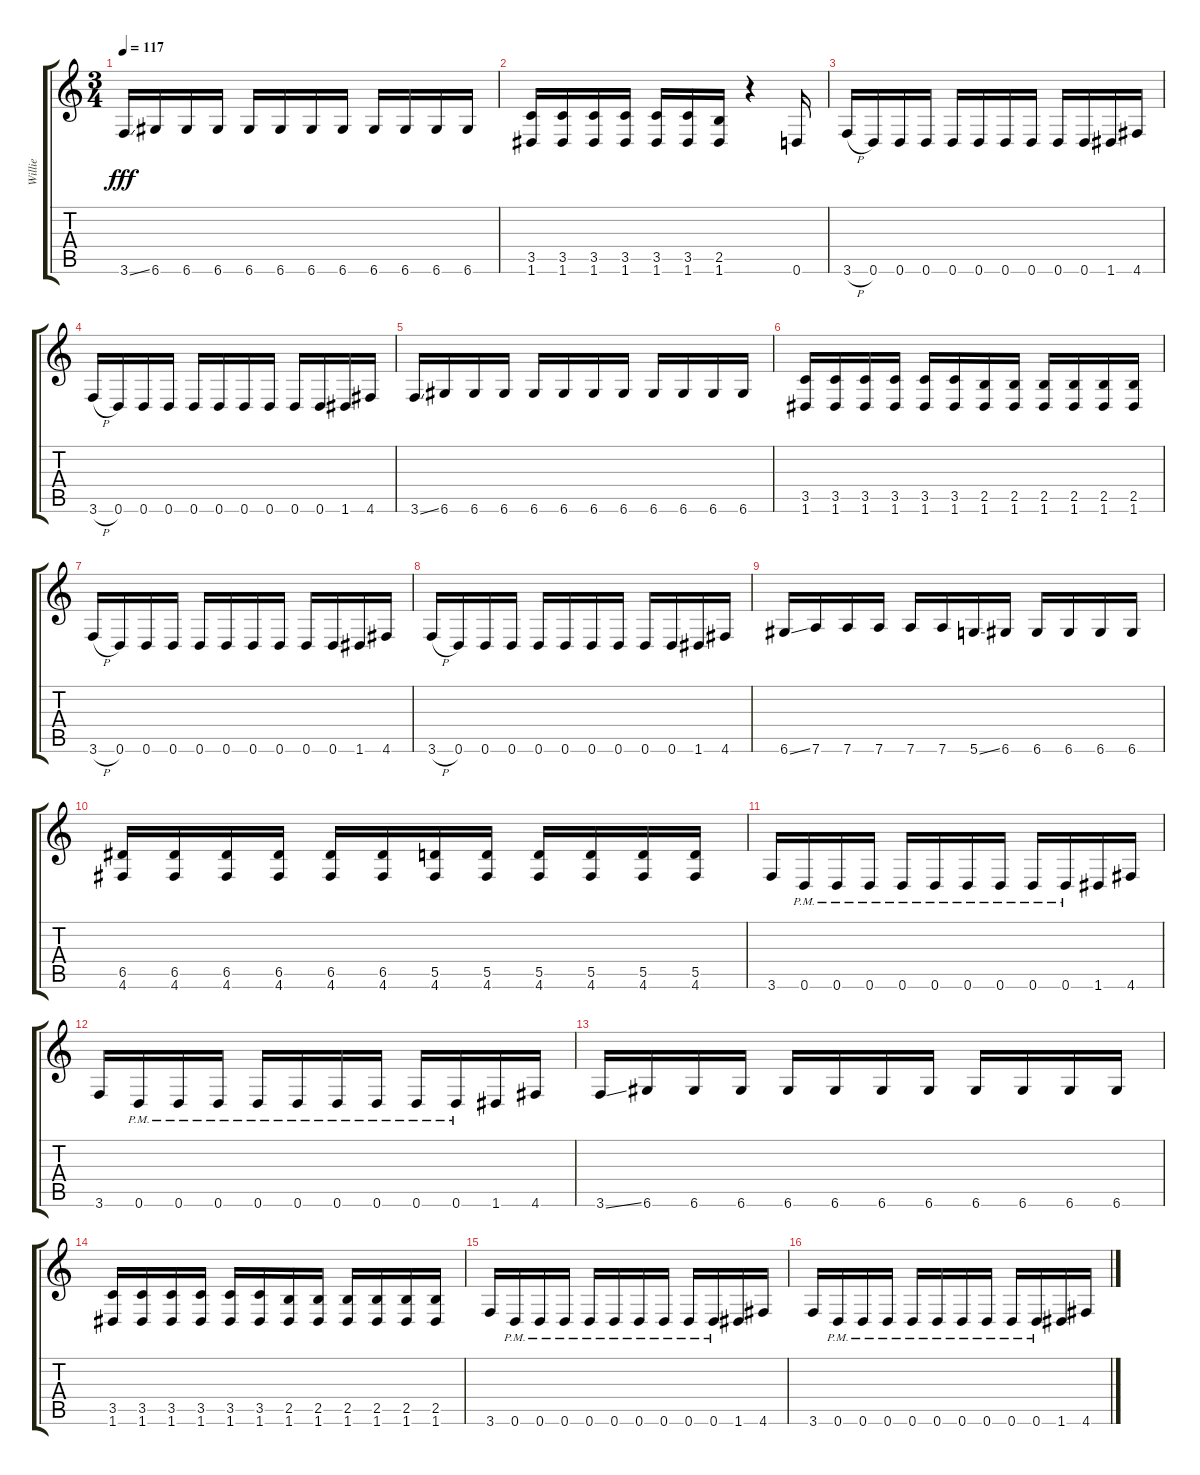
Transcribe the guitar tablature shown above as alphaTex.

\track ("Willie" "Willie") {instrument distortionguitar}
\staff {score tabs}
\tuning (E4 B3 G3 D3 A2 D2) {hide}
\ts (3 4)
\tempo 117
\clef g2
\ks c
3.6{ss}.16{dy fff} 6.6.16 6.6.16 6.6.16 6.6.16 6.6.16 6.6.16 6.6.16 6.6.16 6.6.16 6.6.16 6.6.16 |
(3.5 1.6).16 (3.5 1.6).16 (3.5 1.6).16 (3.5 1.6).16 (3.5 1.6).16 (3.5 1.6).16 (2.5 1.6).16 r.4 0.6.16 |
3.6{h}.16 0.6.16 0.6.16 0.6.16 0.6.16 0.6.16 0.6.16 0.6.16 0.6.16 0.6.16 1.6.16 4.6.16 |
3.6{h}.16 0.6.16 0.6.16 0.6.16 0.6.16 0.6.16 0.6.16 0.6.16 0.6.16 0.6.16 1.6.16 4.6.16 |
3.6{ss}.16 6.6.16 6.6.16 6.6.16 6.6.16 6.6.16 6.6.16 6.6.16 6.6.16 6.6.16 6.6.16 6.6.16 |
(3.5 1.6).16 (3.5 1.6).16 (3.5 1.6).16 (3.5 1.6).16 (3.5 1.6).16 (3.5 1.6).16 (2.5 1.6).16 (2.5 1.6).16 (2.5 1.6).16 (2.5 1.6).16 (2.5 1.6).16 (2.5 1.6).16 |
3.6{h}.16 0.6.16 0.6.16 0.6.16 0.6.16 0.6.16 0.6.16 0.6.16 0.6.16 0.6.16 1.6.16 4.6.16 |
3.6{h}.16 0.6.16 0.6.16 0.6.16 0.6.16 0.6.16 0.6.16 0.6.16 0.6.16 0.6.16 1.6.16 4.6.16 |
6.6{ss}.16 7.6.16 7.6.16 7.6.16 7.6.16 7.6.16 5.6{ss}.16 6.6.16 6.6.16 6.6.16 6.6.16 6.6.16 |
(6.5 4.6).16 (6.5 4.6).16 (6.5 4.6).16 (6.5 4.6).16 (6.5 4.6).16 (6.5 4.6).16 (5.5 4.6).16 (5.5 4.6).16 (5.5 4.6).16 (5.5 4.6).16 (5.5 4.6).16 (5.5 4.6).16 |
3.6.16 0.6{pm}.16 0.6{pm}.16 0.6{pm}.16 0.6{pm}.16 0.6{pm}.16 0.6{pm}.16 0.6{pm}.16 0.6{pm}.16 0.6{pm}.16 1.6.16 4.6.16 |
3.6.16 0.6{pm}.16 0.6{pm}.16 0.6{pm}.16 0.6{pm}.16 0.6{pm}.16 0.6{pm}.16 0.6{pm}.16 0.6{pm}.16 0.6{pm}.16 1.6.16 4.6.16 |
3.6{ss}.16 6.6.16 6.6.16 6.6.16 6.6.16 6.6.16 6.6.16 6.6.16 6.6.16 6.6.16 6.6.16 6.6.16 |
(3.5 1.6).16 (3.5 1.6).16 (3.5 1.6).16 (3.5 1.6).16 (3.5 1.6).16 (3.5 1.6).16 (2.5 1.6).16 (2.5 1.6).16 (2.5 1.6).16 (2.5 1.6).16 (2.5 1.6).16 (2.5 1.6).16 |
3.6.16 0.6{pm}.16 0.6{pm}.16 0.6{pm}.16 0.6{pm}.16 0.6{pm}.16 0.6{pm}.16 0.6{pm}.16 0.6{pm}.16 0.6{pm}.16 1.6.16 4.6.16 |
3.6.16 0.6{pm}.16 0.6{pm}.16 0.6{pm}.16 0.6{pm}.16 0.6{pm}.16 0.6{pm}.16 0.6{pm}.16 0.6{pm}.16 0.6{pm}.16 1.6.16 4.6.16
